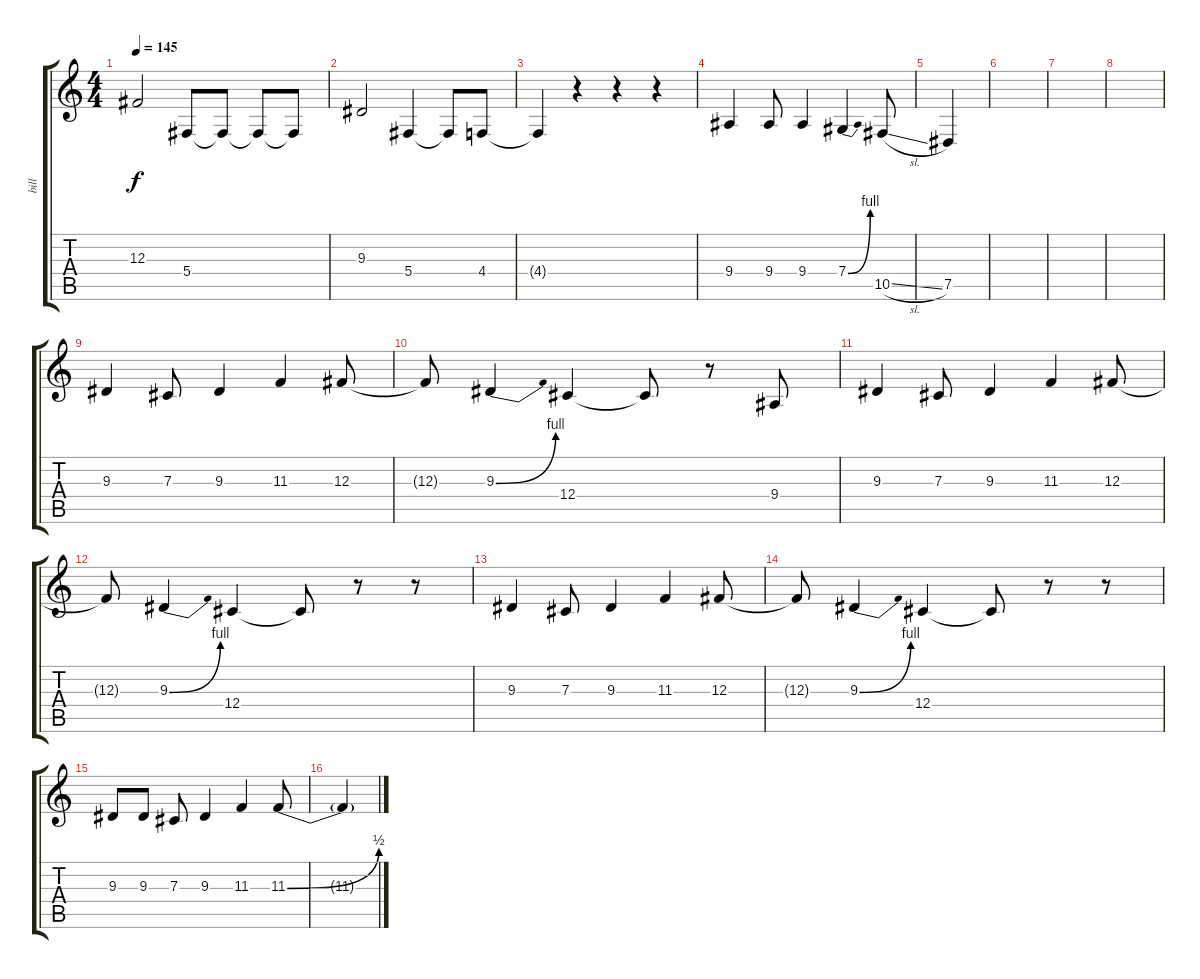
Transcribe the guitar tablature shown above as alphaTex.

\track ("bill" "bill") {instrument lead2sawtooth}
\staff {score tabs}
\tuning (Eb4 Bb3 Gb3 Db3 Ab2 Eb2) {hide}
\ts (4 4)
\tempo 145
\clef g2
\ks c
12.3{t}.2{dy f} 5.4.8 5.4{t}.8 5.4{t}.8 5.4{t}.8 |
9.3.2 5.4.4 5.4{t}.8 4.4.8 |
4.4{t}.4 r.4 r.4 r.4 |
9.4.4 9.4.8 9.4.4 7.4{be (bend 0 0 60 4)}.4 10.5{sl}.8 |
7.5.4 |
|
|
|
9.3.4 7.3.8 9.3.4 11.3.4 12.3.8 |
12.3{t}.8 9.3{be (bend 0 0 60 4)}.4 12.4.4 12.4{t}.8 r.8 9.4.8 |
9.3.4 7.3.8 9.3.4 11.3.4 12.3.8 |
12.3{t}.8 9.3{be (bend 0 0 60 4)}.4 12.4.4 12.4{t}.8 r.8 r.8 |
9.3.4 7.3.8 9.3.4 11.3.4 12.3.8 |
12.3{t}.8 9.3{be (bend 0 0 60 4)}.4 12.4.4 12.4{t}.8 r.8 r.8 |
9.3.8 9.3.8 7.3.8 9.3.4 11.3.4 11.3{be (bend 0 0 60 2)}.8 |
11.3{t}.4
